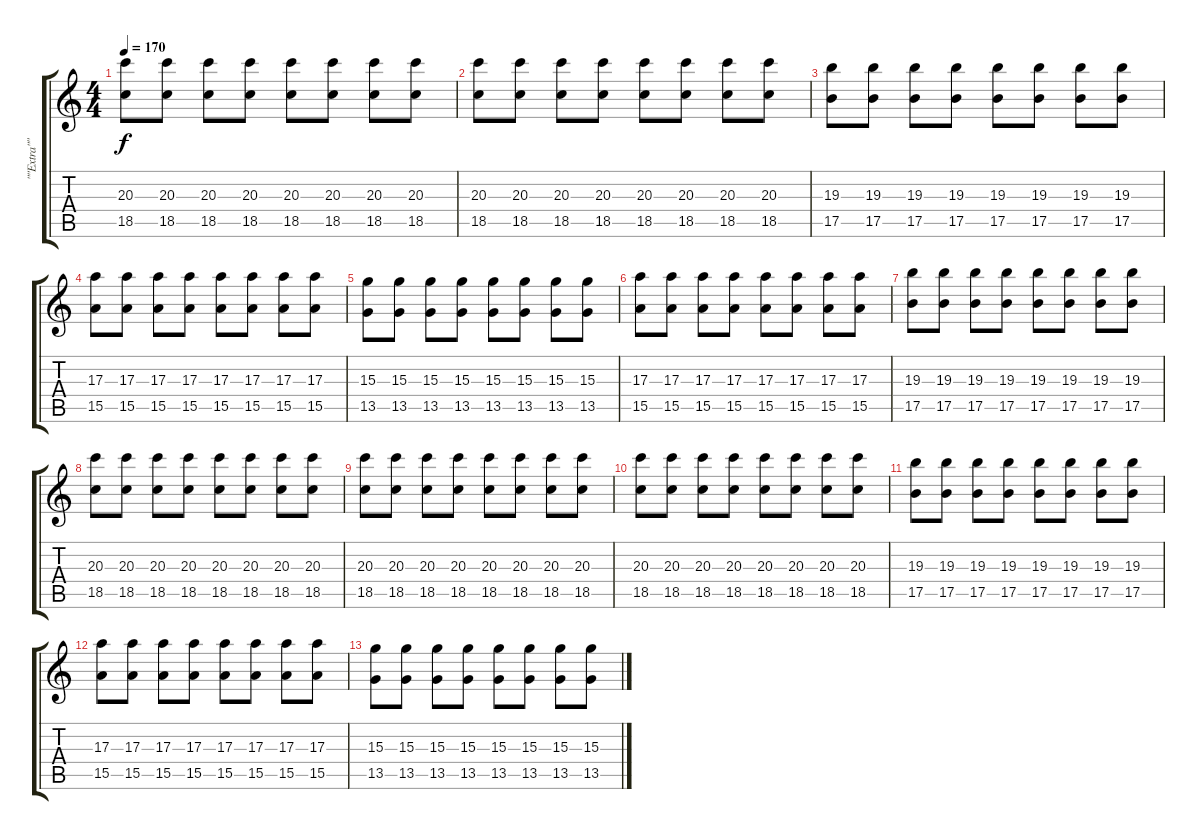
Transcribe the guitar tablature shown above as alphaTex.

\track ("\"\"Extra\"\" Guitar" "\"\"Extra\"\" ") {instrument distortionguitar}
\staff {score tabs}
\tuning (Db4 Ab3 E3 B2 Gb2 B1) {hide}
\ts (4 4)
\tempo 170
\clef g2
\ks c
(20.3 18.5).8{dy f} (20.3 18.5).8 (20.3 18.5).8 (20.3 18.5).8 (20.3 18.5).8 (20.3 18.5).8 (20.3 18.5).8 (20.3 18.5).8 |
(20.3 18.5).8 (20.3 18.5).8 (20.3 18.5).8 (20.3 18.5).8 (20.3 18.5).8 (20.3 18.5).8 (20.3 18.5).8 (20.3 18.5).8 |
(19.3 17.5).8 (19.3 17.5).8 (19.3 17.5).8 (19.3 17.5).8 (19.3 17.5).8 (19.3 17.5).8 (19.3 17.5).8 (19.3 17.5).8 |
(17.3 15.5).8 (17.3 15.5).8 (17.3 15.5).8 (17.3 15.5).8 (17.3 15.5).8 (17.3 15.5).8 (17.3 15.5).8 (17.3 15.5).8 |
(15.3 13.5).8 (15.3 13.5).8 (15.3 13.5).8 (15.3 13.5).8 (15.3 13.5).8 (15.3 13.5).8 (15.3 13.5).8 (15.3 13.5).8 |
(17.3 15.5).8 (17.3 15.5).8 (17.3 15.5).8 (17.3 15.5).8 (17.3 15.5).8 (17.3 15.5).8 (17.3 15.5).8 (17.3 15.5).8 |
(19.3 17.5).8 (19.3 17.5).8 (19.3 17.5).8 (19.3 17.5).8 (19.3 17.5).8 (19.3 17.5).8 (19.3 17.5).8 (19.3 17.5).8 |
(20.3 18.5).8 (20.3 18.5).8 (20.3 18.5).8 (20.3 18.5).8 (20.3 18.5).8 (20.3 18.5).8 (20.3 18.5).8 (20.3 18.5).8 |
(20.3 18.5).8 (20.3 18.5).8 (20.3 18.5).8 (20.3 18.5).8 (20.3 18.5).8 (20.3 18.5).8 (20.3 18.5).8 (20.3 18.5).8 |
(20.3 18.5).8 (20.3 18.5).8 (20.3 18.5).8 (20.3 18.5).8 (20.3 18.5).8 (20.3 18.5).8 (20.3 18.5).8 (20.3 18.5).8 |
(19.3 17.5).8 (19.3 17.5).8 (19.3 17.5).8 (19.3 17.5).8 (19.3 17.5).8 (19.3 17.5).8 (19.3 17.5).8 (19.3 17.5).8 |
(17.3 15.5).8 (17.3 15.5).8 (17.3 15.5).8 (17.3 15.5).8 (17.3 15.5).8 (17.3 15.5).8 (17.3 15.5).8 (17.3 15.5).8 |
(15.3 13.5).8 (15.3 13.5).8 (15.3 13.5).8 (15.3 13.5).8 (15.3 13.5).8 (15.3 13.5).8 (15.3 13.5).8 (15.3 13.5).8
